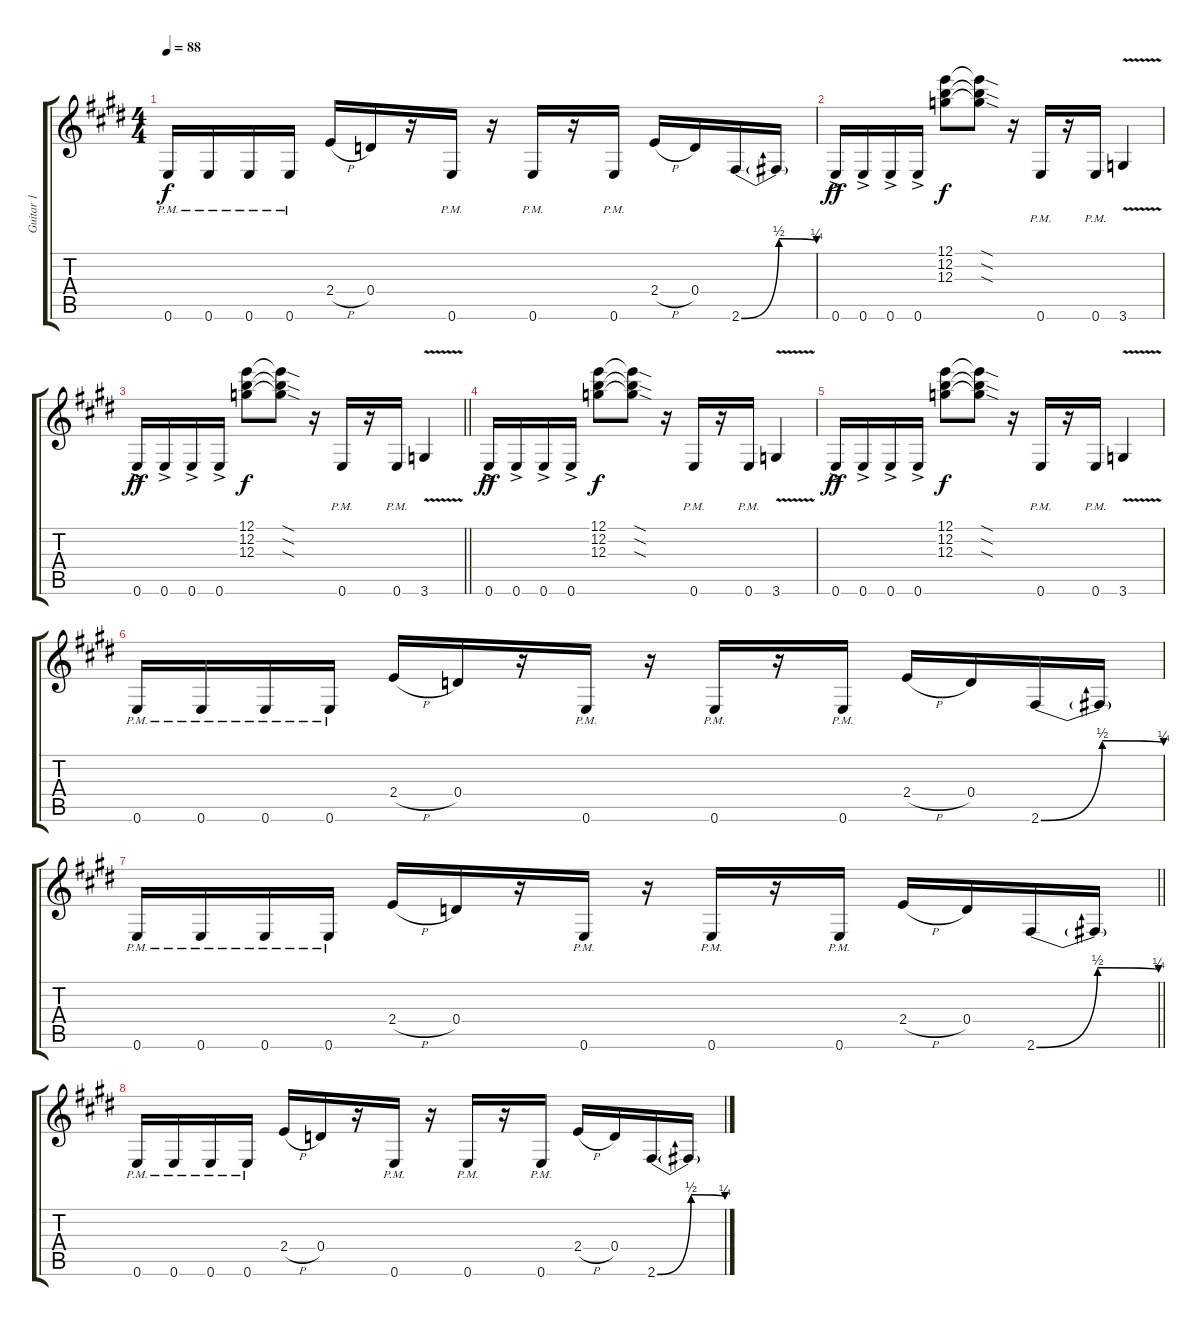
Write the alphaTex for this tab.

\track ("Guitar 1" "Guitar 1") {instrument overdrivenguitar}
\staff {score tabs}
\tuning (E4 B3 G3 D3 A2 E2) {hide}
\ts (4 4)
\tempo 88
\clef g2
\ks e
0.6{pm}.16{dy f} 0.6{pm}.16 0.6{pm}.16 0.6{pm}.16 2.4{h}.16 0.4.16 r.16 0.6{pm}.16 r.16 0.6{pm}.16 r.16 0.6{pm}.16 2.4{h}.16 0.4.16 2.6{be (bendrelease 0 0 22 2 22 2 60 1)}.16 2.6{t}.16 |
0.6{ac}.16{dy ff} 0.6{ac}.16 0.6{ac}.16 0.6{ac}.16 (12.1 12.2 12.3).8{dy f} (12.1{sod t} 12.2{sod t} 12.3{sod t}).8 r.16 0.6{pm}.16 r.16 0.6{pm}.16 3.6{v}.4 |
\barLineRight lightlight
0.6{ac}.16{dy ff} 0.6{ac}.16 0.6{ac}.16 0.6{ac}.16 (12.1 12.2 12.3).8{dy f} (12.1{sod t} 12.2{sod t} 12.3{sod t}).8 r.16 0.6{pm}.16 r.16 0.6{pm}.16 3.6{v}.4 |
0.6{ac}.16{dy ff} 0.6{ac}.16 0.6{ac}.16 0.6{ac}.16 (12.1 12.2 12.3).8{dy f} (12.1{sod t} 12.2{sod t} 12.3{sod t}).8 r.16 0.6{pm}.16 r.16 0.6{pm}.16 3.6{v}.4 |
0.6{ac}.16{dy ff} 0.6{ac}.16 0.6{ac}.16 0.6{ac}.16 (12.1 12.2 12.3).8{dy f} (12.1{sod t} 12.2{sod t} 12.3{sod t}).8 r.16 0.6{pm}.16 r.16 0.6{pm}.16 3.6{v}.4 |
0.6{pm}.16 0.6{pm}.16 0.6{pm}.16 0.6{pm}.16 2.4{h}.16 0.4.16 r.16 0.6{pm}.16 r.16 0.6{pm}.16 r.16 0.6{pm}.16 2.4{h}.16 0.4.16 2.6{be (bendrelease 0 0 22 2 22 2 60 1)}.16 2.6{t}.16 |
\barLineRight lightlight
0.6{pm}.16 0.6{pm}.16 0.6{pm}.16 0.6{pm}.16 2.4{h}.16 0.4.16 r.16 0.6{pm}.16 r.16 0.6{pm}.16 r.16 0.6{pm}.16 2.4{h}.16 0.4.16 2.6{be (bendrelease 0 0 22 2 22 2 60 1)}.16 2.6{t}.16 |
0.6{pm}.16 0.6{pm}.16 0.6{pm}.16 0.6{pm}.16 2.4{h}.16 0.4.16 r.16 0.6{pm}.16 r.16 0.6{pm}.16 r.16 0.6{pm}.16 2.4{h}.16 0.4.16 2.6{be (bendrelease 0 0 22 2 22 2 60 1)}.16 2.6{t}.16
